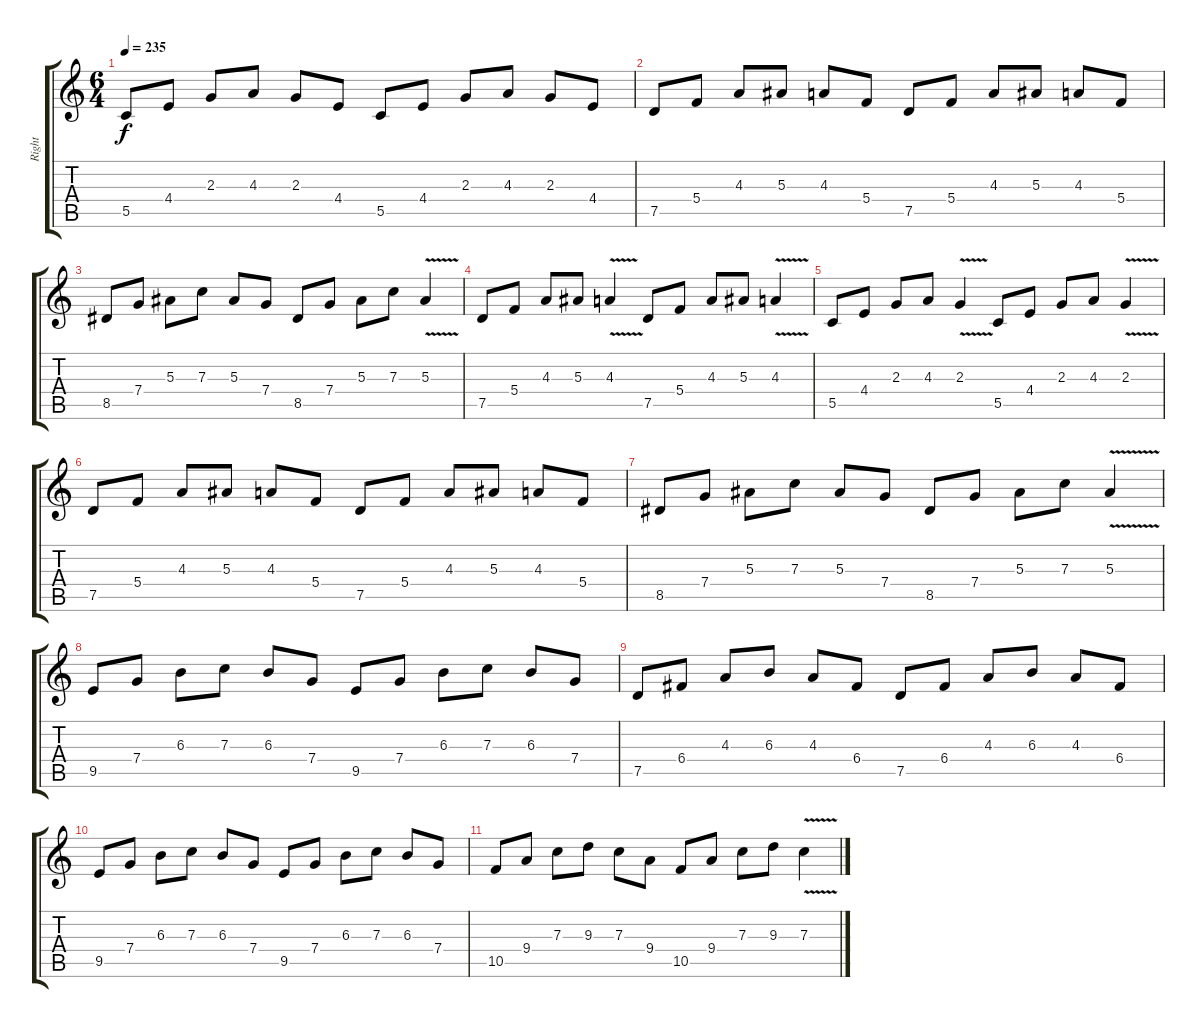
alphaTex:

\track ("Right" "Right") {instrument distortionguitar}
\staff {score tabs}
\tuning (D4 A3 F3 C3 G2 D2) {hide}
\ts (6 4)
\tempo 235
\clef g2
\ks c
5.5.8{dy f} 4.4.8 2.3.8 4.3.8 2.3.8 4.4.8 5.5.8 4.4.8 2.3.8 4.3.8 2.3.8 4.4.8 |
7.5.8 5.4.8 4.3.8 5.3.8 4.3.8 5.4.8 7.5.8 5.4.8 4.3.8 5.3.8 4.3.8 5.4.8 |
8.5.8 7.4.8 5.3.8 7.3.8 5.3.8 7.4.8 8.5.8 7.4.8 5.3.8 7.3.8 5.3{v}.4 |
7.5.8 5.4.8 4.3.8 5.3.8 4.3{v}.4 7.5.8 5.4.8 4.3.8 5.3.8 4.3{v}.4 |
5.5.8 4.4.8 2.3.8 4.3.8 2.3{v}.4 5.5.8 4.4.8 2.3.8 4.3.8 2.3{v}.4 |
7.5.8 5.4.8 4.3.8 5.3.8 4.3.8 5.4.8 7.5.8 5.4.8 4.3.8 5.3.8 4.3.8 5.4.8 |
8.5.8 7.4.8 5.3.8 7.3.8 5.3.8 7.4.8 8.5.8 7.4.8 5.3.8 7.3.8 5.3{v}.4 |
9.5.8 7.4.8 6.3.8 7.3.8 6.3.8 7.4.8 9.5.8 7.4.8 6.3.8 7.3.8 6.3.8 7.4.8 |
7.5.8 6.4.8 4.3.8 6.3.8 4.3.8 6.4.8 7.5.8 6.4.8 4.3.8 6.3.8 4.3.8 6.4.8 |
9.5.8 7.4.8 6.3.8 7.3.8 6.3.8 7.4.8 9.5.8 7.4.8 6.3.8 7.3.8 6.3.8 7.4.8 |
10.5.8 9.4.8 7.3.8 9.3.8 7.3.8 9.4.8 10.5.8 9.4.8 7.3.8 9.3.8 7.3{v}.4
